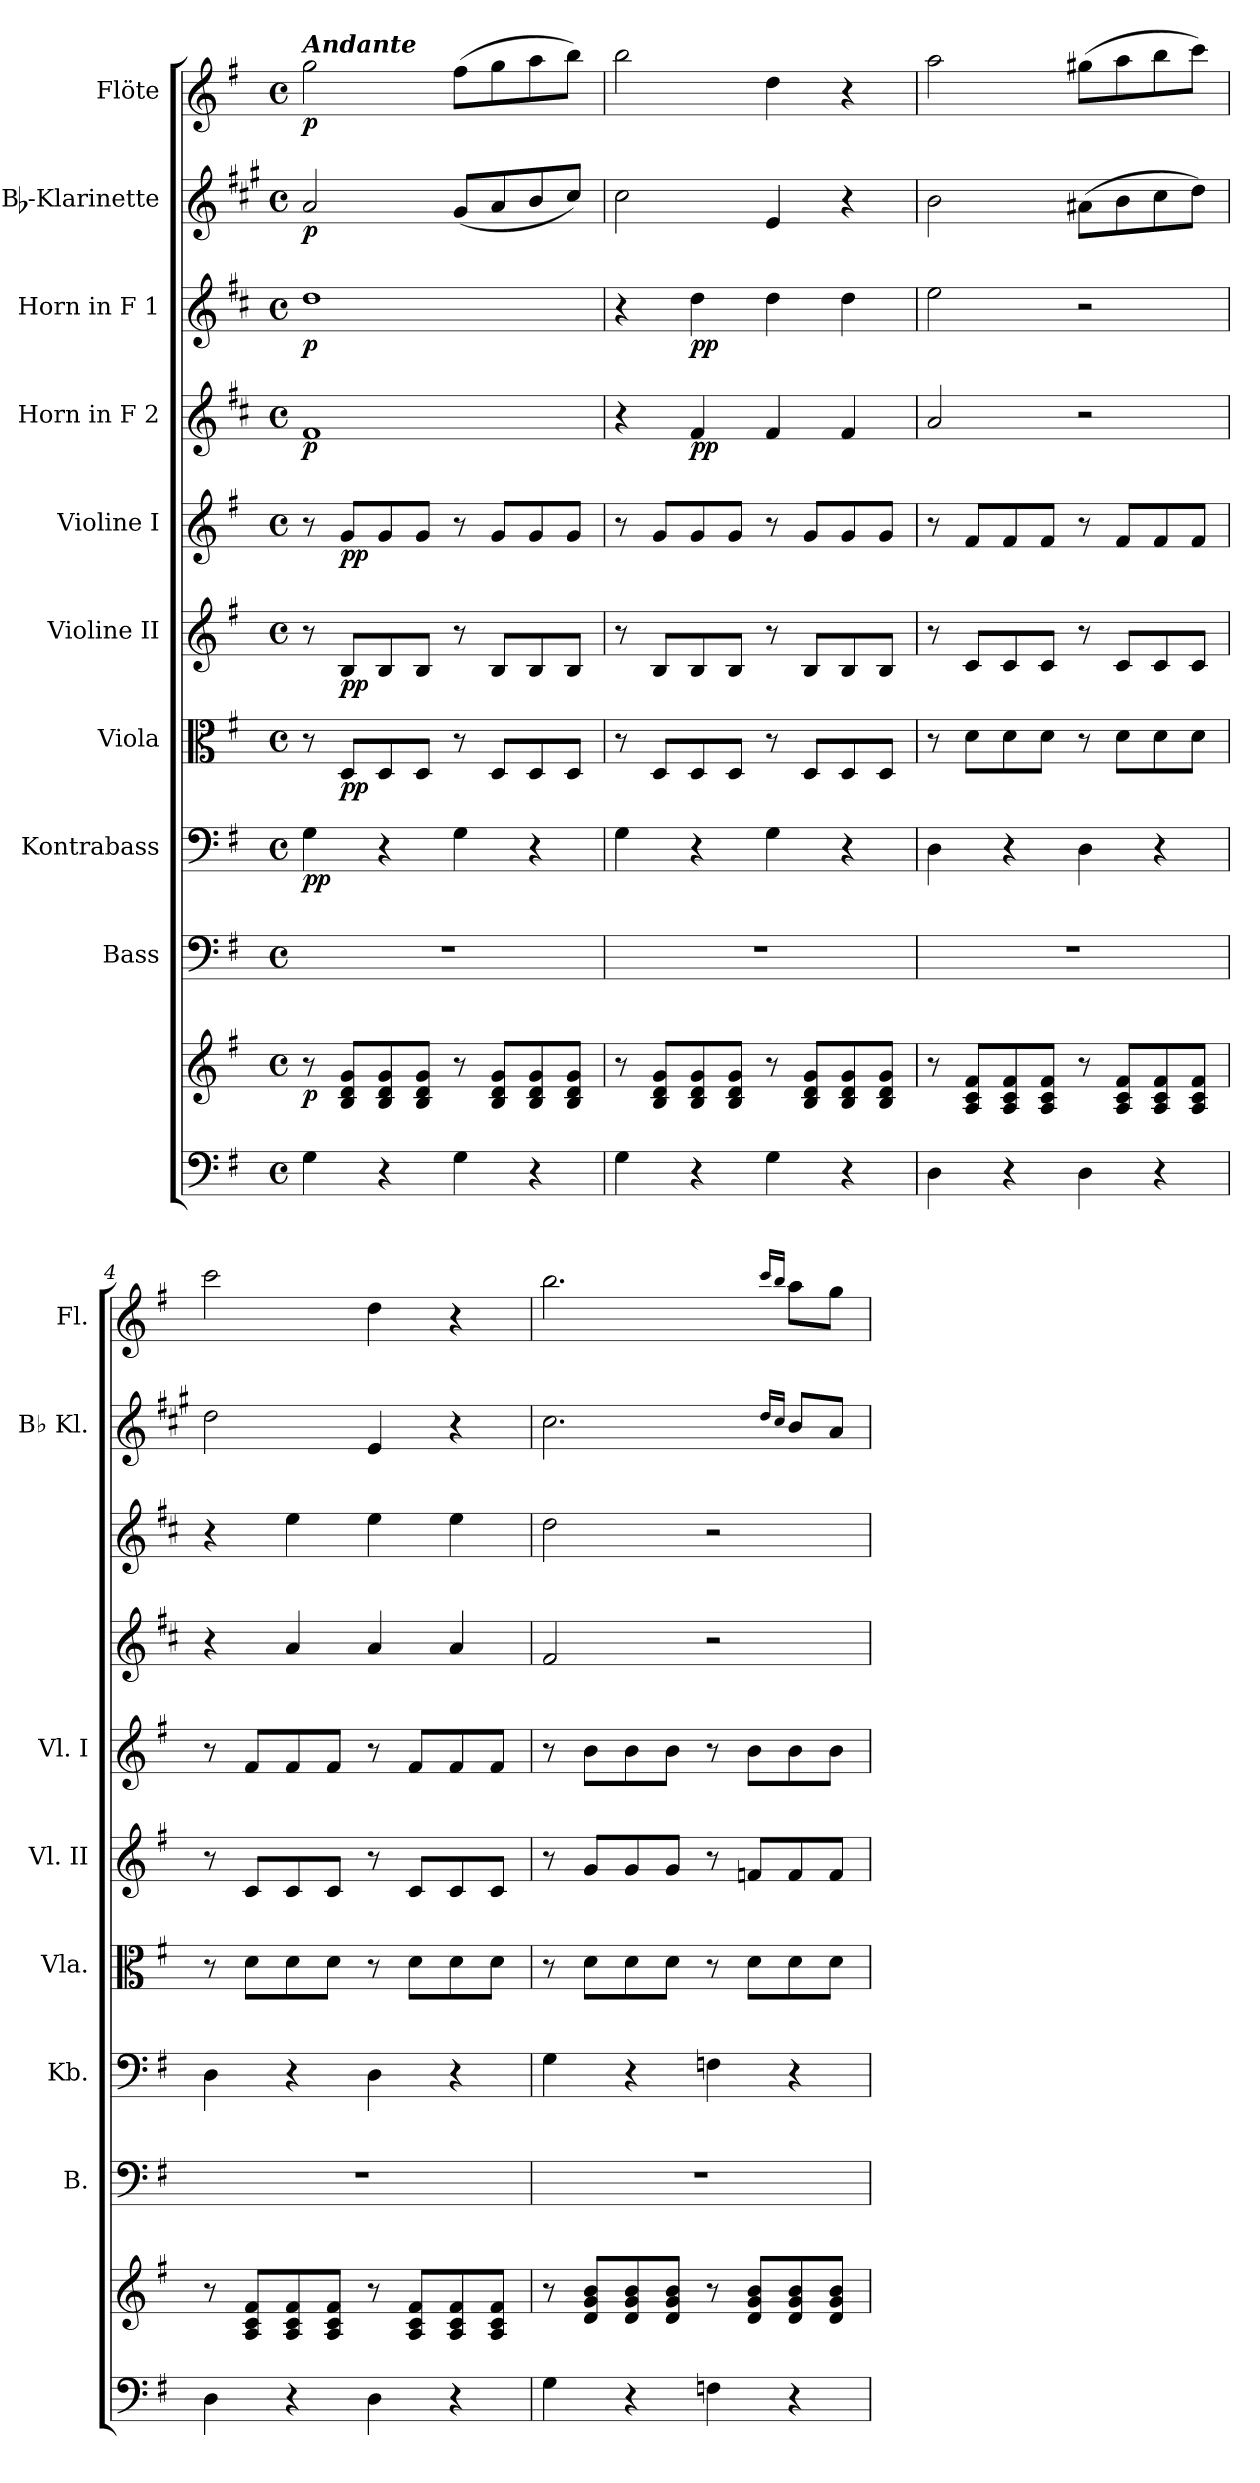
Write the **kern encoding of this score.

**kern	**kern	**dynam	**kern	**kern	**dynam	**kern	**dynam	**kern	**dynam	**kern	**dynam	**kern	**dynam	**kern	**dynam	**kern	**dynam	**kern	**dynam
*part10	*part10	*part10	*part9	*part8	*part8	*part7	*part7	*part6	*part6	*part5	*part5	*part4	*part4	*part3	*part3	*part2	*part2	*part1	*part1
*staff11	*staff10	*staff10/11	*staff9	*staff8	*staff8	*staff7	*staff7	*staff6	*staff6	*staff5	*staff5	*staff4	*staff4	*staff3	*staff3	*staff2	*staff2	*staff1	*staff1
*	*	*	*I"Bass	*I"Kontrabass	*	*I"Viola	*	*I"Violine II	*	*I"Violine I	*	*I"Horn in F 2	*	*I"Horn in F 1	*	*I"Bb-Klarinette	*	*I"Flöte	*
*	*	*	*I'B.	*I'Kb.	*	*I'Vla.	*	*I'Vl. II	*	*I'Vl. I	*	*	*	*	*	*I'Bb Kl.	*	*I'Fl.	*
*clefF4	*clefG2	*	*clefF4	*clefF4	*	*clefC3	*	*clefG2	*	*clefG2	*	*clefG2	*	*clefG2	*	*clefG2	*	*clefG2	*
*	*	*	*	*ITrd7c12	*	*	*	*	*	*	*	*ITrd4c7	*	*ITrd4c7	*	*ITrd1c2	*	*	*
*k[f#]	*k[f#]	*	*k[f#]	*k[f#]	*	*k[f#]	*	*k[f#]	*	*k[f#]	*	*k[f#]	*	*k[f#]	*	*k[f#]	*	*k[f#]	*
*G:	*G:	*	*G:	*G:	*	*G:	*	*G:	*	*G:	*	*G:	*	*G:	*	*G:	*	*G:	*
*M4/4	*M4/4	*	*M4/4	*M4/4	*	*M4/4	*	*M4/4	*	*M4/4	*	*M4/4	*	*M4/4	*	*M4/4	*	*M4/4	*
*met(c)	*met(c)	*	*met(c)	*met(c)	*	*met(c)	*	*met(c)	*	*met(c)	*	*met(c)	*	*met(c)	*	*met(c)	*	*met(c)	*
=1	=1	=1	=1	=1	=1	=1	=1	=1	=1	=1	=1	=1	=1	=1	=1	=1	=1	=1	=1
!	!	!	!	!	!	!	!	!	!	!	!	!	!	!	!	!	!	!LO:TX:a:Bi:t=Andante	!
!	!	!LO:DY:b	!	!	!LO:DY:b	!	!	!	!	!	!	!	!LO:DY:b	!	!LO:DY:b	!	!LO:DY:b	!	!LO:DY:b
4G\	8r	p	1r	4GG\	pp	8r	.	8r	.	8r	.	1B	p	1g	p	2g/	p	2gg\	p
!	!	!	!	!	!	!	!LO:DY:b	!	!LO:DY:b	!	!LO:DY:b	!	!	!	!	!	!	!	!
.	8B/ 8d/ 8g/L	.	.	.	.	8D/L	pp	8B/L	pp	8g/L	pp	.	.	.	.	.	.	.	.
4r	8B/ 8d/ 8g/	.	.	4r	.	8D/	.	8B/	.	8g/	.	.	.	.	.	.	.	.	.
.	8B/ 8d/ 8g/J	.	.	.	.	8D/J	.	8B/J	.	8g/J	.	.	.	.	.	.	.	.	.
4G\	8r	.	.	4GG\	.	8r	.	8r	.	8r	.	.	.	.	.	(<8f#/L	.	(>8ff#\L	.
.	8B/ 8d/ 8g/L	.	.	.	.	8D/L	.	8B/L	.	8g/L	.	.	.	.	.	8g/	.	8gg\	.
4r	8B/ 8d/ 8g/	.	.	4r	.	8D/	.	8B/	.	8g/	.	.	.	.	.	8a/	.	8aa\	.
.	8B/ 8d/ 8g/J	.	.	.	.	8D/J	.	8B/J	.	8g/J	.	.	.	.	.	8b/J)	.	8bb\J)	.
=2	=2	=2	=2	=2	=2	=2	=2	=2	=2	=2	=2	=2	=2	=2	=2	=2	=2	=2	=2
4G\	8r	.	1r	4GG\	.	8r	.	8r	.	8r	.	4r	.	4r	.	2b\	.	2bb\	.
.	8B/ 8d/ 8g/L	.	.	.	.	8D/L	.	8B/L	.	8g/L	.	.	.	.	.	.	.	.	.
!	!	!	!	!	!	!	!	!	!	!	!	!	!LO:DY:b	!	!LO:DY:b	!	!	!	!
4r	8B/ 8d/ 8g/	.	.	4r	.	8D/	.	8B/	.	8g/	.	4B/	pp	4g\	pp	.	.	.	.
.	8B/ 8d/ 8g/J	.	.	.	.	8D/J	.	8B/J	.	8g/J	.	.	.	.	.	.	.	.	.
4G\	8r	.	.	4GG\	.	8r	.	8r	.	8r	.	4B/	.	4g\	.	4d/	.	4dd\	.
.	8B/ 8d/ 8g/L	.	.	.	.	8D/L	.	8B/L	.	8g/L	.	.	.	.	.	.	.	.	.
4r	8B/ 8d/ 8g/	.	.	4r	.	8D/	.	8B/	.	8g/	.	4B/	.	4g\	.	4r	.	4r	.
.	8B/ 8d/ 8g/J	.	.	.	.	8D/J	.	8B/J	.	8g/J	.	.	.	.	.	.	.	.	.
=3	=3	=3	=3	=3	=3	=3	=3	=3	=3	=3	=3	=3	=3	=3	=3	=3	=3	=3	=3
4D\	8r	.	1r	4DD\	.	8r	.	8r	.	8r	.	2d/	.	2a\	.	2a\	.	2aa\	.
.	8A/ 8c/ 8f#/L	.	.	.	.	8d\L	.	8c/L	.	8f#/L	.	.	.	.	.	.	.	.	.
4r	8A/ 8c/ 8f#/	.	.	4r	.	8d\	.	8c/	.	8f#/	.	.	.	.	.	.	.	.	.
.	8A/ 8c/ 8f#/J	.	.	.	.	8d\J	.	8c/J	.	8f#/J	.	.	.	.	.	.	.	.	.
4D\	8r	.	.	4DD\	.	8r	.	8r	.	8r	.	2r	.	2r	.	(>8g#X\L	.	(>8gg#X\L	.
.	8A/ 8c/ 8f#/L	.	.	.	.	8d\L	.	8c/L	.	8f#/L	.	.	.	.	.	8a\	.	8aa\	.
4r	8A/ 8c/ 8f#/	.	.	4r	.	8d\	.	8c/	.	8f#/	.	.	.	.	.	8b\	.	8bb\	.
.	8A/ 8c/ 8f#/J	.	.	.	.	8d\J	.	8c/J	.	8f#/J	.	.	.	.	.	8cc\J)	.	8ccc\J)	.
!!LO:PB:g=z
=4	=4	=4	=4	=4	=4	=4	=4	=4	=4	=4	=4	=4	=4	=4	=4	=4	=4	=4	=4
4D\	8r	.	1r	4DD\	.	8r	.	8r	.	8r	.	4r	.	4r	.	2cc\	.	2ccc\	.
.	8A/ 8c/ 8f#/L	.	.	.	.	8d\L	.	8c/L	.	8f#/L	.	.	.	.	.	.	.	.	.
4r	8A/ 8c/ 8f#/	.	.	4r	.	8d\	.	8c/	.	8f#/	.	4d/	.	4a\	.	.	.	.	.
.	8A/ 8c/ 8f#/J	.	.	.	.	8d\J	.	8c/J	.	8f#/J	.	.	.	.	.	.	.	.	.
4D\	8r	.	.	4DD\	.	8r	.	8r	.	8r	.	4d/	.	4a\	.	4d/	.	4dd\	.
.	8A/ 8c/ 8f#/L	.	.	.	.	8d\L	.	8c/L	.	8f#/L	.	.	.	.	.	.	.	.	.
4r	8A/ 8c/ 8f#/	.	.	4r	.	8d\	.	8c/	.	8f#/	.	4d/	.	4a\	.	4r	.	4r	.
.	8A/ 8c/ 8f#/J	.	.	.	.	8d\J	.	8c/J	.	8f#/J	.	.	.	.	.	.	.	.	.
=5	=5	=5	=5	=5	=5	=5	=5	=5	=5	=5	=5	=5	=5	=5	=5	=5	=5	=5	=5
4G\	8r	.	1r	4GG\	.	8r	.	8r	.	8r	.	2B/	.	2g\	.	2.b\	.	2.bb\	.
.	8d/ 8g/ 8b/L	.	.	.	.	8d\L	.	8g/L	.	8b\L	.	.	.	.	.	.	.	.	.
4r	8d/ 8g/ 8b/	.	.	4r	.	8d\	.	8g/	.	8b\	.	.	.	.	.	.	.	.	.
.	8d/ 8g/ 8b/J	.	.	.	.	8d\J	.	8g/J	.	8b\J	.	.	.	.	.	.	.	.	.
4Fn\	8r	.	.	4FFn\	.	8r	.	8r	.	8r	.	2r	.	2r	.	.	.	.	.
.	8d/ 8g/ 8b/L	.	.	.	.	8d\L	.	8fn/L	.	8b\L	.	.	.	.	.	.	.	.	.
.	.	.	.	.	.	.	.	.	.	.	.	.	.	.	.	16qcc/LL	.	16qccc/LL	.
.	.	.	.	.	.	.	.	.	.	.	.	.	.	.	.	16qb/JJ	.	16qbb/JJ	.
4r	8d/ 8g/ 8b/	.	.	4r	.	8d\	.	8f/	.	8b\	.	.	.	.	.	8a/L	.	8aa\L	.
.	8d/ 8g/ 8b/J	.	.	.	.	8d\J	.	8f/J	.	8b\J	.	.	.	.	.	8g/J	.	8gg\J	.
=	=	=	=	=	=	=	=	=	=	=	=	=	=	=	=	=	=	=	=
*-	*-	*-	*-	*-	*-	*-	*-	*-	*-	*-	*-	*-	*-	*-	*-	*-	*-	*-	*-
